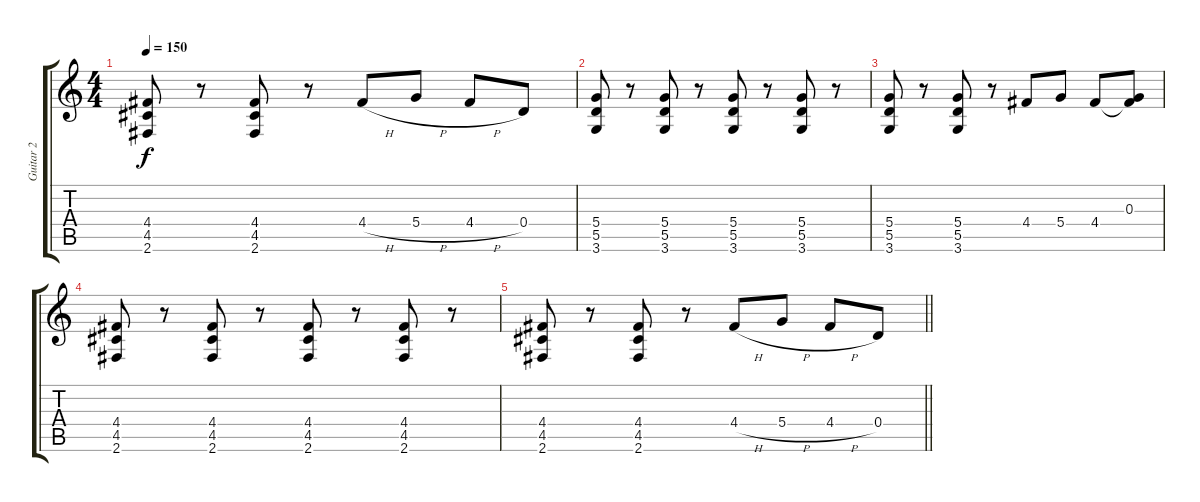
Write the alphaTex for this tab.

\track ("Guitar 2" "Guitar 2") {instrument distortionguitar}
\staff {score tabs}
\tuning (E4 B3 G3 D3 A2 E2) {hide}
\ts (4 4)
\tempo 150
\clef g2
\ks c
(4.4 4.5 2.6).8{dy f} r.8 (4.4 4.5 2.6).8 r.8 4.4{h}.8 5.4{h}.8 4.4{h}.8 0.4.8 |
(5.4 5.5 3.6).8 r.8 (5.4 5.5 3.6).8 r.8 (5.4 5.5 3.6).8 r.8 (5.4 5.5 3.6).8 r.8 |
(5.4 5.5 3.6).8 r.8 (5.4 5.5 3.6).8 r.8 4.4.8 5.4.8 4.4.8 (0.3 4.4{t}).8 |
(4.4 4.5 2.6).8 r.8 (4.4 4.5 2.6).8 r.8 (4.4 4.5 2.6).8 r.8 (4.4 4.5 2.6).8 r.8 |
\barLineRight lightlight
(4.4 4.5 2.6).8 r.8 (4.4 4.5 2.6).8 r.8 4.4{h}.8 5.4{h}.8 4.4{h}.8 0.4.8
